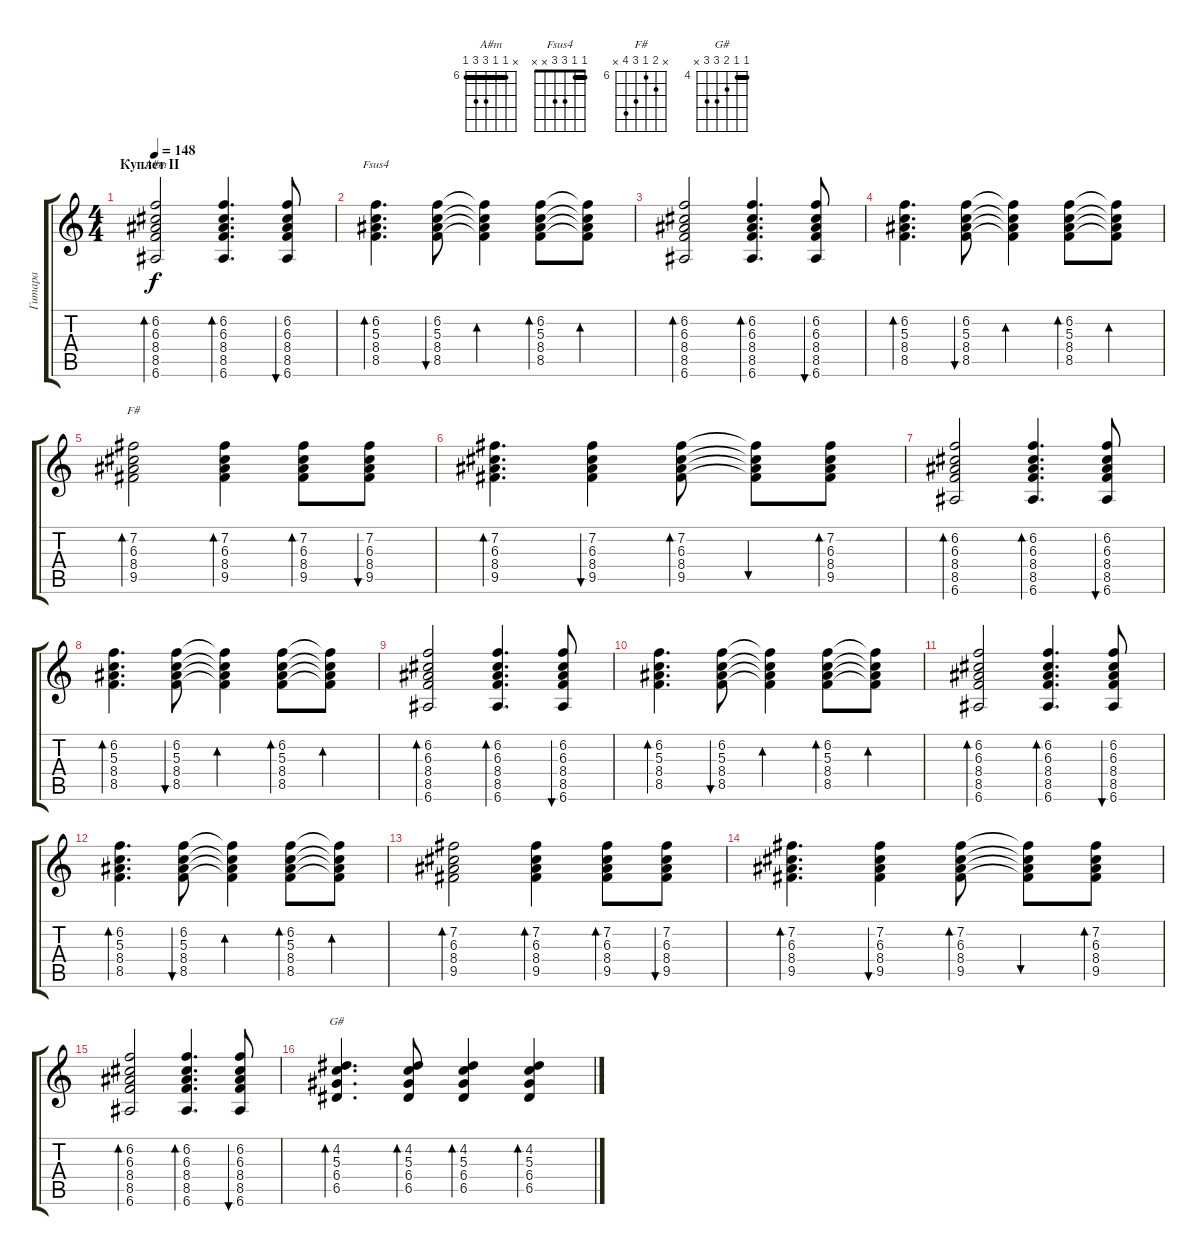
\track ("Гитара" "Гитара") {instrument acousticguitarsteel}
\staff {score tabs}
\tuning (E4 B3 G3 D3 A2 E2) {hide}
\chord ("A#m" x 6 6 8 8 6) {firstfret 6 barre 6}
\chord ("Fsus4" 1 1 3 3 x x) {barre 1}
\chord ("F#" x 7 6 8 9 x) {firstfret 6}
\chord ("G#" 4 4 5 6 6 x) {firstfret 4 barre 4}
\ts (4 4)
\section ("" "Куплет II")
\tempo 148
\clef g2
\ks c
(6.2 6.3 8.4 8.5 6.6).2{bd 30 ch "A#m" dy f volume 8 instrument acousticguitarsteel} (6.2 6.3 8.4 8.5 6.6).4{d bd 30} (6.2 6.3 8.4 8.5 6.6).8{bu 30} |
(6.2 5.3 8.4 8.5).4{d bd 30 ch "Fsus4"} (6.2 5.3 8.4 8.5).8{bu 30} (6.2{t} 5.3{t} 8.4{t} 8.5{t}).4{bd 30} (6.2 5.3 8.4 8.5).8{bd 30} (6.2{t} 5.3{t} 8.4{t} 8.5{t}).8{bd 30} |
(6.2 6.3 8.4 8.5 6.6).2{bd 30} (6.2 6.3 8.4 8.5 6.6).4{d bd 30} (6.2 6.3 8.4 8.5 6.6).8{bu 30} |
(6.2 5.3 8.4 8.5).4{d bd 30} (6.2 5.3 8.4 8.5).8{bu 30} (6.2{t} 5.3{t} 8.4{t} 8.5{t}).4{bd 30} (6.2 5.3 8.4 8.5).8{bd 30} (6.2{t} 5.3{t} 8.4{t} 8.5{t}).8{bd 30} |
(7.2 6.3 8.4 9.5).2{bd 30 ch "F#"} (7.2 6.3 8.4 9.5).4{bd 30} (7.2 6.3 8.4 9.5).8{bd 30} (7.2 6.3 8.4 9.5).8{bu 30} |
(7.2 6.3 8.4 9.5).4{d bd 30} (7.2 6.3 8.4 9.5).4{bu 30} (7.2 6.3 8.4 9.5).8{bd 30} (7.2{t} 6.3{t} 8.4{t} 9.5{t}).8{bu 30} (7.2 6.3 8.4 9.5).8{bd 30} |
(6.2 6.3 8.4 8.5 6.6).2{bd 30} (6.2 6.3 8.4 8.5 6.6).4{d bd 30} (6.2 6.3 8.4 8.5 6.6).8{bu 30} |
(6.2 5.3 8.4 8.5).4{d bd 30} (6.2 5.3 8.4 8.5).8{bu 30} (6.2{t} 5.3{t} 8.4{t} 8.5{t}).4{bd 30} (6.2 5.3 8.4 8.5).8{bd 30} (6.2{t} 5.3{t} 8.4{t} 8.5{t}).8{bd 30} |
(6.2 6.3 8.4 8.5 6.6).2{bd 30} (6.2 6.3 8.4 8.5 6.6).4{d bd 30} (6.2 6.3 8.4 8.5 6.6).8{bu 30} |
(6.2 5.3 8.4 8.5).4{d bd 30} (6.2 5.3 8.4 8.5).8{bu 30} (6.2{t} 5.3{t} 8.4{t} 8.5{t}).4{bd 30} (6.2 5.3 8.4 8.5).8{bd 30} (6.2{t} 5.3{t} 8.4{t} 8.5{t}).8{bd 30} |
(6.2 6.3 8.4 8.5 6.6).2{bd 30} (6.2 6.3 8.4 8.5 6.6).4{d bd 30} (6.2 6.3 8.4 8.5 6.6).8{bu 30} |
(6.2 5.3 8.4 8.5).4{d bd 30} (6.2 5.3 8.4 8.5).8{bu 30} (6.2{t} 5.3{t} 8.4{t} 8.5{t}).4{bd 30} (6.2 5.3 8.4 8.5).8{bd 30} (6.2{t} 5.3{t} 8.4{t} 8.5{t}).8{bd 30} |
(7.2 6.3 8.4 9.5).2{bd 30} (7.2 6.3 8.4 9.5).4{bd 30} (7.2 6.3 8.4 9.5).8{bd 30} (7.2 6.3 8.4 9.5).8{bu 30} |
(7.2 6.3 8.4 9.5).4{d bd 30} (7.2 6.3 8.4 9.5).4{bu 30} (7.2 6.3 8.4 9.5).8{bd 30} (7.2{t} 6.3{t} 8.4{t} 9.5{t}).8{bu 30} (7.2 6.3 8.4 9.5).8{bd 30} |
(6.2 6.3 8.4 8.5 6.6).2{bd 30} (6.2 6.3 8.4 8.5 6.6).4{d bd 30} (6.2 6.3 8.4 8.5 6.6).8{bu 30} |
(4.2 5.3 6.4 6.5).4{d bd 30 ch "G#"} (4.2 5.3 6.4 6.5).8{bd 30} (4.2 5.3 6.4 6.5).4{bd 30} (4.2 5.3 6.4 6.5).4{bd 30}
